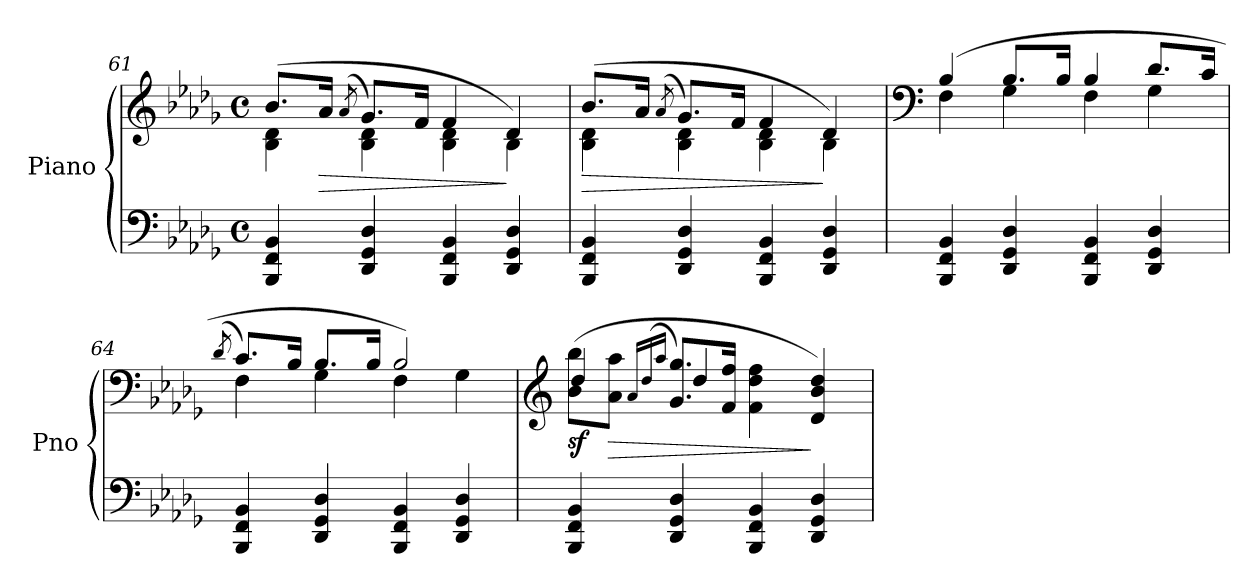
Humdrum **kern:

**kern	**kern	**dynam
*part1	*part1	*part1
*staff2	*staff1	*staff1/2
*I"Piano	*	*
*I'Pno	*	*
!!LO:LB:g=z
*clefF4	*clefG2	*
*k[b-e-a-d-g-]	*k[b-e-a-d-g-]	*
*M4/4	*M4/4	*
*met(c)	*met(c)	*
=61	=61	=61
*	*^	*
4BBB-/ 4FF/ 4BB-/	(8.b-/L	4B-\ 4d-\	.
!	!	!	!LO:HP:b
.	16a-/Jk	.	>
.	(8qa-/	.	.
4DD-/ 4GG-/ 4D-/	8.g-/L)	4B-\ 4d-\	.
.	16f/Jk	.	.
4BBB-/ 4FF/ 4BB-/	4f/	4B-\ 4d-\	.
4DD-/ 4GG-/ 4D-/	4d-/)	4B-\	]
=62	=62	=62	=62
!	!	!	!LO:HP:b
4BBB-/ 4FF/ 4BB-/	(8.b-/L	4B-\ 4d-\	>
.	16a-/Jk	.	.
.	(8qa-/	.	.
4DD-/ 4GG-/ 4D-/	8.g-/L)	4B-\ 4d-\	.
.	16f/Jk	.	.
4BBB-/ 4FF/ 4BB-/	4f/	4B-\ 4d-\	.
4DD-/ 4GG-/ 4D-/	4d-/)	4B-\	]
=63	=63	=63	=63
*	*clefF4	*	*
4BBB-/ 4FF/ 4BB-/	(4B-/	4F\	.
4DD-/ 4GG-/ 4D-/	8.B-/L	4G-\	.
.	16B-/Jk	.	.
4BBB-/ 4FF/ 4BB-/	4B-/	4F\	.
4DD-/ 4GG-/ 4D-/	8.d-/L	4G-\	.
.	16c/Jk	.	.
=64	=64	=64	=64
.	(8qd-/	.	.
4BBB-/ 4FF/ 4BB-/	8.c/L)	4F\	.
.	16B-/Jk	.	.
4DD-/ 4GG-/ 4D-/	8.B-/L	4G-\	.
.	16B-/Jk	.	.
4BBB-/ 4FF/ 4BB-/	2B-/)	4F\	.
4DD-/ 4GG-/ 4D-/	.	4G-\	.
!!LO:LB:g=z	!!
=65	=65	=65	=65
*	*clefG2	*	*
!	!	!	!LO:DY:b
4BBB-/ 4FF/ 4BB-/	(8b-\ 8bb-\L	4dd-/	sf
!	!	!	!LO:HP:b
.	8a-\ 8aa-\J	.	>
.	16qa-/LL	.	.
.	(16qdd-/	.	.
.	16qaa-/JJ	.	.
4DD-/ 4GG-/ 4D-/	8.g-/ 8.gg-/L)	4dd-/	.
.	16f/ 16ff/Jk	.	.
4BBB-/ 4FF/ 4BB-/	4f\ 4dd-\ 4ff\	2ryy	.
4DD-/ 4GG-/ 4D-/	4d-/ 4b-/ 4dd-/)	.	]
*	*v	*v	*
=	=	=
*-	*-	*-
